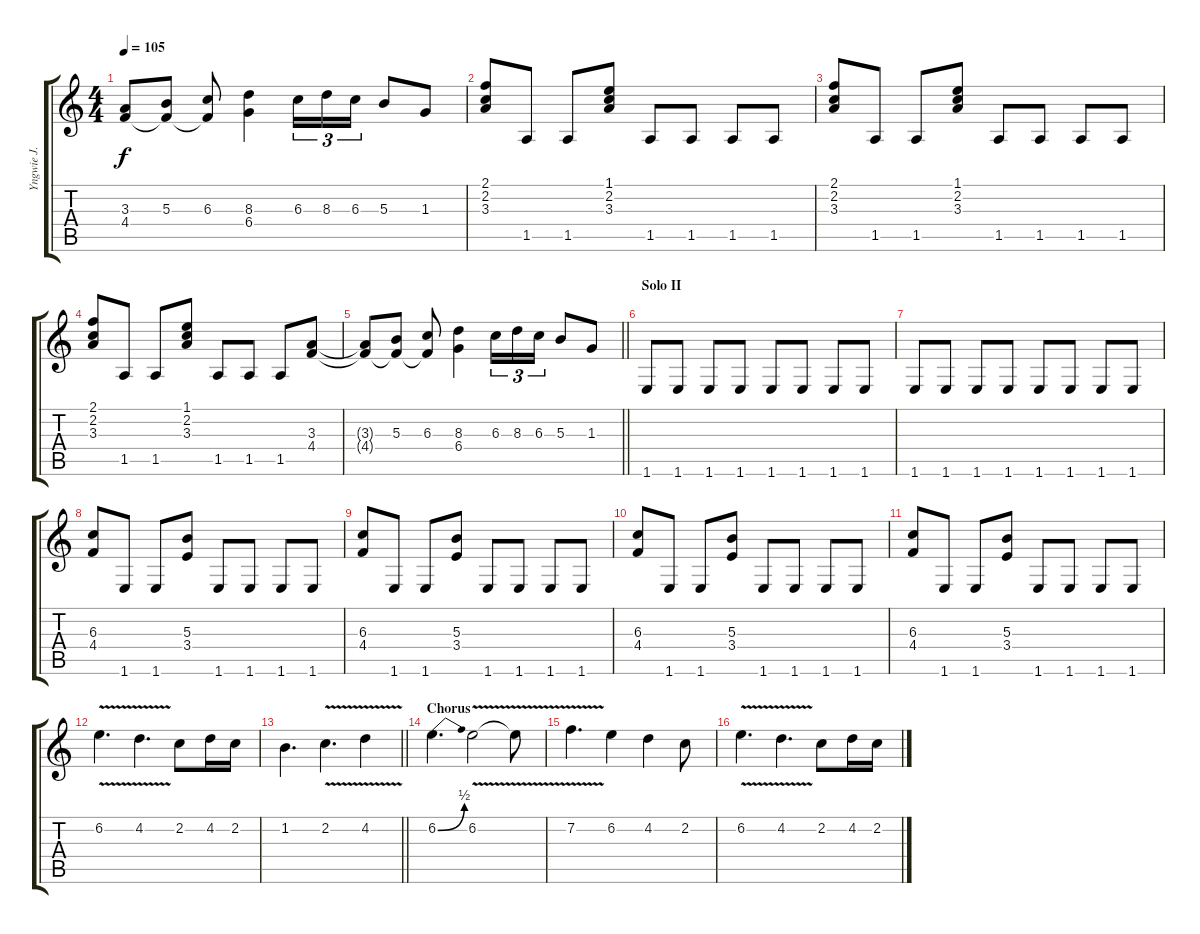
\track ("Yngwie J. Malmsteen" "Yngwie J. ") {instrument overdrivenguitar}
\staff {score tabs}
\tuning (Eb4 Bb3 Gb3 Db3 Ab2 Eb2) {hide}
\ts (4 4)
\tempo 105
\clef g2
\ks c
(3.3{t} 4.4{t}).8{dy f} (5.3 4.4{t}).8 (6.3 4.4{t}).8 (8.3 6.4).4 6.3.16{tu (3 2)} 8.3.16{tu (3 2)} 6.3.16{tu (3 2)} 5.3.8 1.3.8 |
(2.1 2.2 3.3).8 1.5.8 1.5.8 (1.1 2.2 3.3).8 1.5.8 1.5.8 1.5.8 1.5.8 |
(2.1 2.2 3.3).8 1.5.8 1.5.8 (1.1 2.2 3.3).8 1.5.8 1.5.8 1.5.8 1.5.8 |
(2.1 2.2 3.3).8 1.5.8 1.5.8 (1.1 2.2 3.3).8 1.5.8 1.5.8 1.5.8 (3.3 4.4).8 |
\barLineRight lightlight
(3.3{t} 4.4{t}).8 (5.3 4.4{t}).8 (6.3 4.4{t}).8 (8.3 6.4).4 6.3.16{tu (3 2)} 8.3.16{tu (3 2)} 6.3.16{tu (3 2)} 5.3.8 1.3.8 |
\section ("" "Solo II")
1.6.8 1.6.8 1.6.8 1.6.8 1.6.8 1.6.8 1.6.8 1.6.8 |
1.6.8 1.6.8 1.6.8 1.6.8 1.6.8 1.6.8 1.6.8 1.6.8 |
(6.3 4.4).8 1.6.8 1.6.8 (5.3 3.4).8 1.6.8 1.6.8 1.6.8 1.6.8 |
(6.3 4.4).8 1.6.8 1.6.8 (5.3 3.4).8 1.6.8 1.6.8 1.6.8 1.6.8 |
(6.3 4.4).8 1.6.8 1.6.8 (5.3 3.4).8 1.6.8 1.6.8 1.6.8 1.6.8 |
(6.3 4.4).8 1.6.8 1.6.8 (5.3 3.4).8 1.6.8 1.6.8 1.6.8 1.6.8 |
6.2{v}.4{d} 4.2{v}.4{d} 2.2.8 4.2.16 2.2.16 |
\barLineRight lightlight
1.2.4{d} 2.2{v}.4{d} 4.2{v}.4 |
\section ("" "Chorus")
6.2{be (bend 0 0 60 2)}.4{d} 6.2{v}.2 6.2{t}.8 |
7.2{v}.4{d} 6.2.4 4.2.4 2.2.8 |
6.2{v}.4{d} 4.2{v}.4{d} 2.2.8 4.2.16 2.2.16
